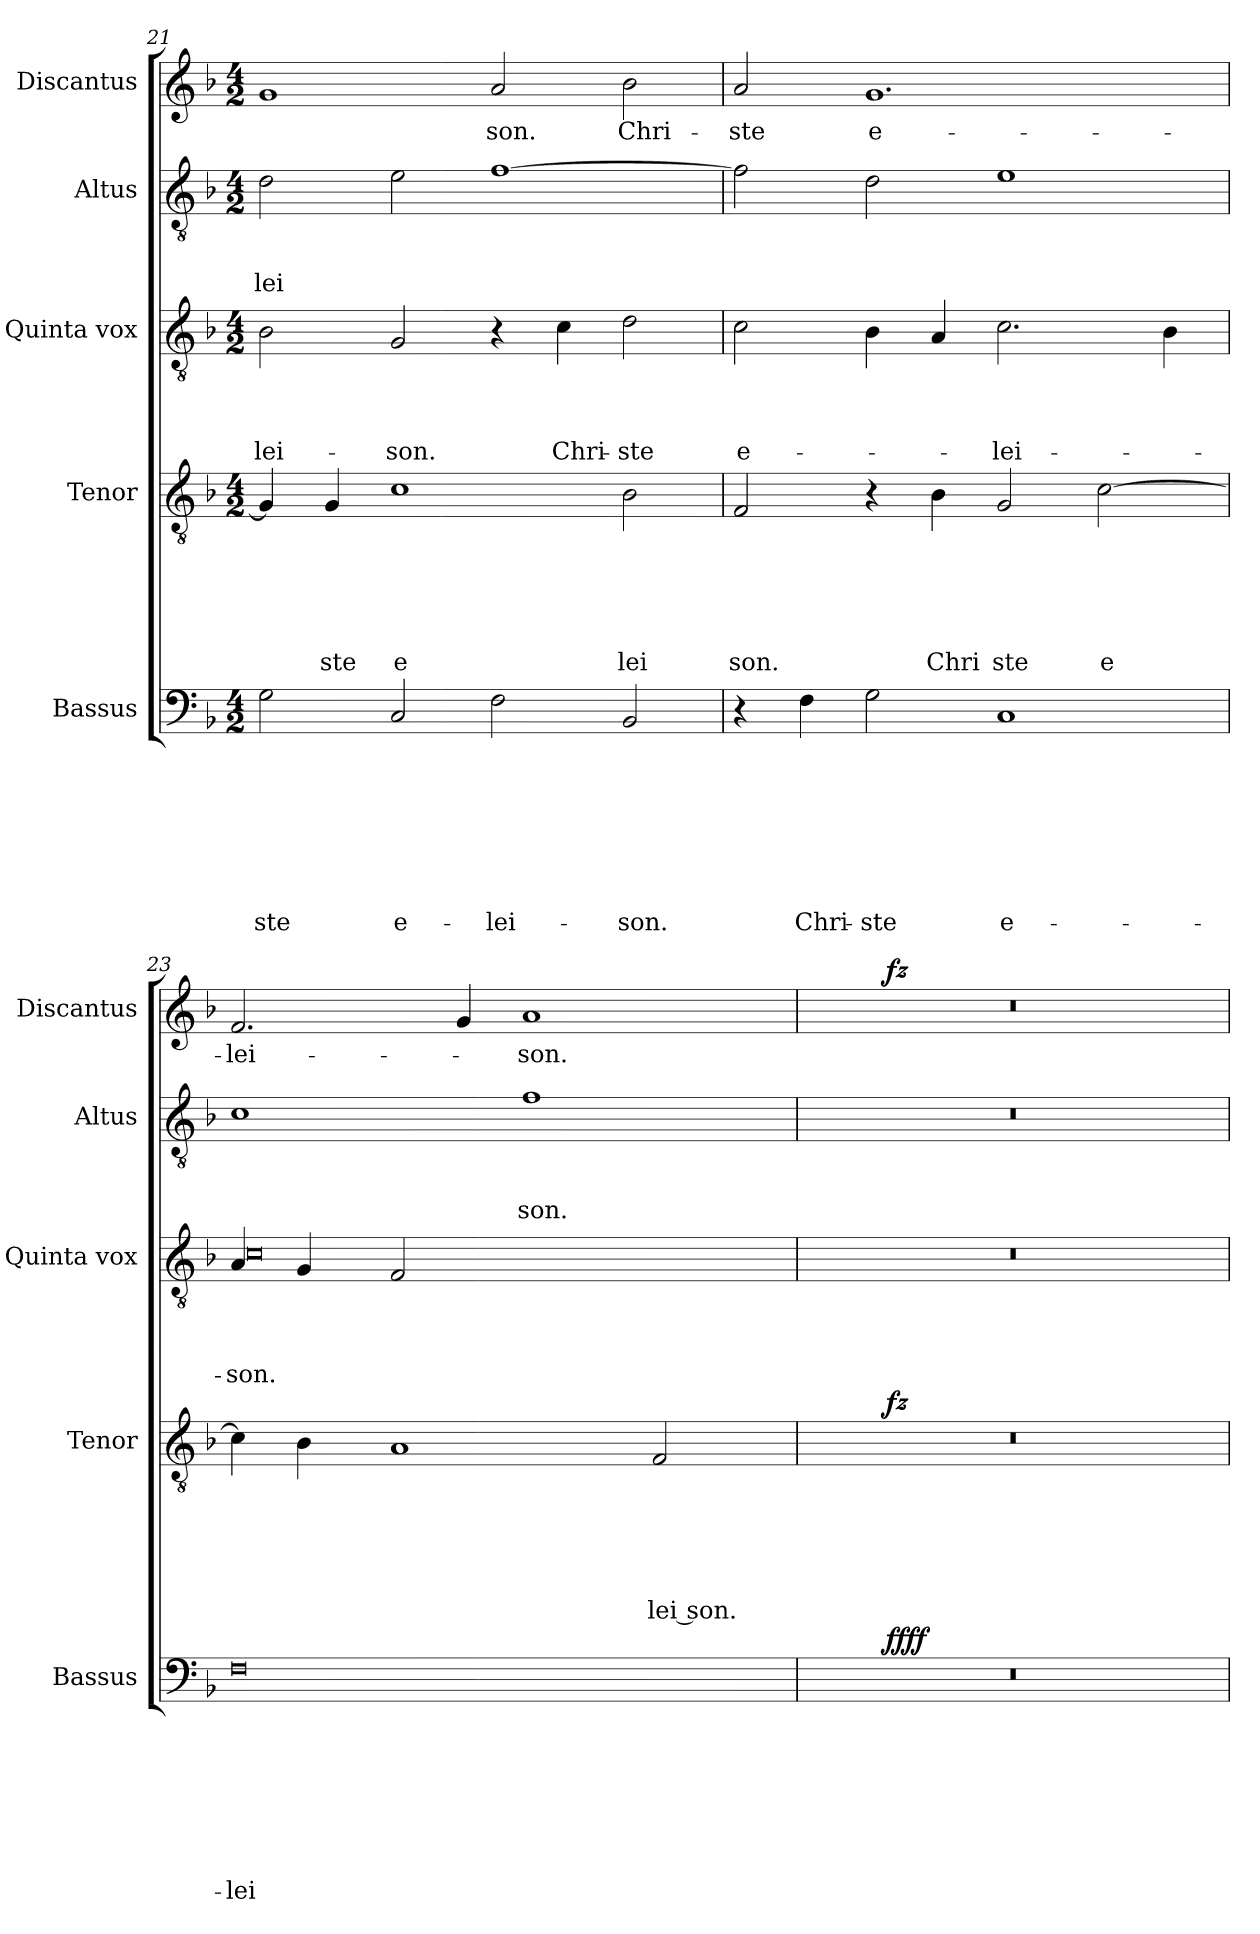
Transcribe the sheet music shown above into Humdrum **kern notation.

**kern	**text	**text	**text	**text	**text	**text	**text	**text	**dynam	**kern	**text	**text	**text	**text	**text	**text	**dynam	**kern	**text	**text	**text	**text	**kern	**text	**text	**text	**kern	**text	**dynam
*part5	*part5	*part5	*part5	*part5	*part5	*part5	*part5	*part5	*part5	*part4	*part4	*part4	*part4	*part4	*part4	*part4	*part4	*part3	*part3	*part3	*part3	*part3	*part2	*part2	*part2	*part2	*part1	*part1	*part1
*staff5	*staff5	*staff5	*staff5	*staff5	*staff5	*staff5	*staff5	*staff5	*staff5	*staff4	*staff4	*staff4	*staff4	*staff4	*staff4	*staff4	*staff4	*staff3	*staff3	*staff3	*staff3	*staff3	*staff2	*staff2	*staff2	*staff2	*staff1	*staff1	*staff1
*I"Bassus	*	*	*	*	*	*	*	*	*	*I"Tenor	*	*	*	*	*	*	*	*I"Quinta vox	*	*	*	*	*I"Altus	*	*	*	*I"Discantus	*	*
*I'Bassus	*	*	*	*	*	*	*	*	*	*I'Tenor	*	*	*	*	*	*	*	*I'Quinta vox	*	*	*	*	*I'Altus	*	*	*	*I'Discantus	*	*
*clefF4	*	*	*	*	*	*	*	*	*	*clefGv2	*	*	*	*	*	*	*	*clefGv2	*	*	*	*	*clefGv2	*	*	*	*clefG2	*	*
*ITrd-3c-5	*	*	*	*	*	*	*	*	*	*ITrd-3c-5	*	*	*	*	*	*	*	*	*	*	*	*	*ITrd-3c-5	*	*	*	*ITrd-3c-5	*	*
*k[b-e-]	*	*	*	*	*	*	*	*	*	*k[b-e-]	*	*	*	*	*	*	*	*k[b-]	*	*	*	*	*k[b-e-]	*	*	*	*k[b-e-]	*	*
*B-:	*	*	*	*	*	*	*	*	*	*B-:	*	*	*	*	*	*	*	*F:	*	*	*	*	*B-:	*	*	*	*B-:	*	*
*M4/2	*	*	*	*	*	*	*	*	*	*M4/2	*	*	*	*	*	*	*	*M4/2	*	*	*	*	*M4/2	*	*	*	*M4/2	*	*
=21	=21	=21	=21	=21	=21	=21	=21	=21	=21	=21	=21	=21	=21	=21	=21	=21	=21	=21	=21	=21	=21	=21	=21	=21	=21	=21	=21	=21	=21
!	!	!	!	!	!	!	!	!LO:LY:b	!	!	!	!	!	!	!	!	!	!	!	!	!	!LO:LY:b	!	!	!	!LO:LY:b	!	!	!
2c\	.	.	.	.	.	.	.	-ste	.	4c/]	.	.	.	.	.	.	.	2B-\	.	.	.	-lei-	2g\	.	.	lei	1cc	.	.
!	!	!	!	!	!	!	!	!	!	!	!	!	!	!	!	!LO:LY:b	!	!	!	!	!	!	!	!	!	!	!	!	!
.	.	.	.	.	.	.	.	.	.	4c/	.	.	.	.	.	ste	.	.	.	.	.	.	.	.	.	.	.	.	.
!	!	!	!	!	!	!	!	!LO:LY:b	!	!	!	!	!	!	!	!LO:LY:b	!	!	!	!	!	!LO:LY:b	!	!	!	!	!	!	!
2F/	.	.	.	.	.	.	.	e-	.	1f	.	.	.	.	.	e	.	2G/	.	.	.	-son.	2a\	.	.	.	.	.	.
!	!	!	!	!	!	!	!	!LO:LY:b	!	!	!	!	!	!	!	!	!	!	!	!	!	!	!	!	!	!	!	!LO:LY:b	!
2B-\	.	.	.	.	.	.	.	-lei-	.	.	.	.	.	.	.	.	.	4r	.	.	.	.	[>1b-	.	.	.	2dd/	-son.	.
!	!	!	!	!	!	!	!	!	!	!	!	!	!	!	!	!	!	!	!	!	!	!LO:LY:b	!	!	!	!	!	!	!
.	.	.	.	.	.	.	.	.	.	.	.	.	.	.	.	.	.	4c\	.	.	.	Chri-	.	.	.	.	.	.	.
!	!	!	!	!	!	!	!	!LO:LY:b	!	!	!	!	!	!	!	!LO:LY:b	!	!	!	!	!	!LO:LY:b	!	!	!	!	!	!LO:LY:b	!
2E-/	.	.	.	.	.	.	.	-son.	.	2e-\	.	.	.	.	.	lei	.	2d\	.	.	.	-ste	.	.	.	.	2ee-\	Chri-	.
=22	=22	=22	=22	=22	=22	=22	=22	=22	=22	=22	=22	=22	=22	=22	=22	=22	=22	=22	=22	=22	=22	=22	=22	=22	=22	=22	=22	=22	=22
!	!	!	!	!	!	!	!	!	!	!	!	!	!	!	!	!LO:LY:b	!	!	!	!	!	!LO:LY:b	!	!	!	!	!	!LO:LY:b	!
4r	.	.	.	.	.	.	.	.	.	2B-/	.	.	.	.	.	son.	.	2c\	.	.	.	e-	2b-\]	.	.	.	2dd/	-ste	.
!	!	!	!	!	!	!	!	!LO:LY:b	!	!	!	!	!	!	!	!	!	!	!	!	!	!	!	!	!	!	!	!	!
4B-\	.	.	.	.	.	.	.	Chri-	.	.	.	.	.	.	.	.	.	.	.	.	.	.	.	.	.	.	.	.	.
!	!	!	!	!	!	!	!	!LO:LY:b	!	!	!	!	!	!	!	!	!	!	!	!	!	!	!	!	!	!	!	!LO:LY:b	!
2c\	.	.	.	.	.	.	.	-ste	.	4r	.	.	.	.	.	.	.	4B-\	.	.	.	.	2g\	.	.	.	1.cc	e-	.
!	!	!	!	!	!	!	!	!	!	!	!	!	!	!	!	!LO:LY:b	!	!	!	!	!	!	!	!	!	!	!	!	!
.	.	.	.	.	.	.	.	.	.	4e-\	.	.	.	.	.	Chri	.	4A/	.	.	.	.	.	.	.	.	.	.	.
!	!	!	!	!	!	!	!	!LO:LY:b	!	!	!	!	!	!	!	!LO:LY:b	!	!	!	!	!	!LO:LY:b	!	!	!	!	!	!	!
1F	.	.	.	.	.	.	.	e-	.	2c/	.	.	.	.	.	ste	.	2.c\	.	.	.	-lei-	1a	.	.	.	.	.	.
!	!	!	!	!	!	!	!	!	!	!	!	!	!	!	!	!LO:LY:b	!	!	!	!	!	!	!	!	!	!	!	!	!
.	.	.	.	.	.	.	.	.	.	[<2f\	.	.	.	.	.	e	.	.	.	.	.	.	.	.	.	.	.	.	.
.	.	.	.	.	.	.	.	.	.	.	.	.	.	.	.	.	.	4B-\	.	.	.	.	.	.	.	.	.	.	.
!!LO:LB:g=z
=23	=23	=23	=23	=23	=23	=23	=23	=23	=23	=23	=23	=23	=23	=23	=23	=23	=23	=23	=23	=23	=23	=23	=23	=23	=23	=23	=23	=23	=23
!	!	!	!	!	!	!	!	!LO:LY:b	!	!	!	!	!	!	!	!	!	!	!	!	!	!LO:LY:b	!	!	!	!	!	!LO:LY:b	!
*	*	*	*	*	*	*	*	*	*	*	*	*	*	*	*	*	*	*^	*	*	*	*	*	*	*	*	*	*	*
*	*	*	*	*	*	*	*	*	*	*	*	*	*	*	*	*	*	*	*^	*	*	*	*	*	*	*	*	*	*	*
0B-	.	.	.	.	.	.	.	-lei	.	4f\]	.	.	.	.	.	.	.	4A/	4ryy	0c	.	.	.	-son.	1f	.	.	.	2.b-/	-lei-	.
.	.	.	.	.	.	.	.	.	.	4e-\	.	.	.	.	.	.	.	16ryy	4G/	.	.	.	.	.	.	.	.	.	.	.	.
.	.	.	.	.	.	.	.	.	.	.	.	.	.	.	.	.	.	64ryy	.	.	.	.	.	.	.	.	.	.	.	.	.
.	.	.	.	.	.	.	.	.	.	.	.	.	.	.	.	.	.	1ryy	.	.	.	.	.	.	.	.	.	.	.	.	.
.	.	.	.	.	.	.	.	.	.	1d	.	.	.	.	.	.	.	.	2F/	.	.	.	.	.	.	.	.	.	.	.	.
.	.	.	.	.	.	.	.	.	.	.	.	.	.	.	.	.	.	.	.	.	.	.	.	.	.	.	.	.	4cc/	.	.
!	!	!	!	!	!	!	!	!	!	!	!	!	!	!	!	!	!	!	!	!	!	!	!	!	!	!	!	!LO:LY:b	!	!LO:LY:b	!
.	.	.	.	.	.	.	.	.	.	.	.	.	.	.	.	.	.	.	1ryy	.	.	.	.	.	1b-	.	.	son.	1dd	-son.	.
.	.	.	.	.	.	.	.	.	.	.	.	.	.	.	.	.	.	2ryy	.	.	.	.	.	.	.	.	.	.	.	.	.
!	!	!	!	!	!	!	!	!	!	!	!	!	!	!	!	!LO:LY:b	!	!	!	!	!	!	!	!	!	!	!	!	!	!	!
.	.	.	.	.	.	.	.	.	.	2B-/	.	.	.	.	.	lei son.-	.	.	.	.	.	.	.	.	.	.	.	.	.	.	.
.	.	.	.	.	.	.	.	.	.	.	.	.	.	.	.	.	.	8ryy	.	.	.	.	.	.	.	.	.	.	.	.	.
.	.	.	.	.	.	.	.	.	.	.	.	.	.	.	.	.	.	32.ryy	.	.	.	.	.	.	.	.	.	.	.	.	.
*	*	*	*	*	*	*	*	*	*	*	*	*	*	*	*	*	*	*v	*v	*v	*	*	*	*	*	*	*	*	*	*	*
=24	=24	=24	=24	=24	=24	=24	=24	=24	=24	=24	=24	=24	=24	=24	=24	=24	=24	=24	=24	=24	=24	=24	=24	=24	=24	=24	=24	=24	=24
*^	*	*	*	*	*	*	*	*	*	*^	*	*	*	*	*	*	*	*	*	*	*	*	*	*	*	*	*^	*	*
0r	8ryy	.	.	.	.	.	.	.	.	.	0r	8ryy	.	.	.	.	.	.	.	0r	.	.	.	.	0r	.	.	.	0r	8ryy	.	.
.	16ryy	.	.	.	.	.	.	.	.	.	.	16ryy	.	.	.	.	.	.	.	.	.	.	.	.	.	.	.	.	.	16ryy	.	.
.	64ryy	.	.	.	.	.	.	.	.	.	.	64ryy	.	.	.	.	.	.	.	.	.	.	.	.	.	.	.	.	.	64ryy	.	.
!	!	!	!	!	!	!	!	!	!	!LO:DY:b	!	!	!	!	!	!	!	!	!LO:DY:b	!	!	!	!	!	!	!	!	!	!	!	!	!LO:DY:b
.	1ryy	.	.	.	.	.	.	.	.	ffff	.	1ryy	.	.	.	.	.	.	fz	.	.	.	.	.	.	.	.	.	.	1ryy	.	fz
.	2ryy	.	.	.	.	.	.	.	.	.	.	2ryy	.	.	.	.	.	.	.	.	.	.	.	.	.	.	.	.	.	2ryy	.	.
.	4ryy	.	.	.	.	.	.	.	.	.	.	4ryy	.	.	.	.	.	.	.	.	.	.	.	.	.	.	.	.	.	4ryy	.	.
.	32.ryy	.	.	.	.	.	.	.	.	.	.	32.ryy	.	.	.	.	.	.	.	.	.	.	.	.	.	.	.	.	.	32.ryy	.	.
*v	*v	*	*	*	*	*	*	*	*	*	*	*	*	*	*	*	*	*	*	*	*	*	*	*	*	*	*	*	*v	*v	*	*
*	*	*	*	*	*	*	*	*	*	*v	*v	*	*	*	*	*	*	*	*	*	*	*	*	*	*	*	*	*	*	*
=	=	=	=	=	=	=	=	=	=	=	=	=	=	=	=	=	=	=	=	=	=	=	=	=	=	=	=	=	=
*-	*-	*-	*-	*-	*-	*-	*-	*-	*-	*-	*-	*-	*-	*-	*-	*-	*-	*-	*-	*-	*-	*-	*-	*-	*-	*-	*-	*-	*-
